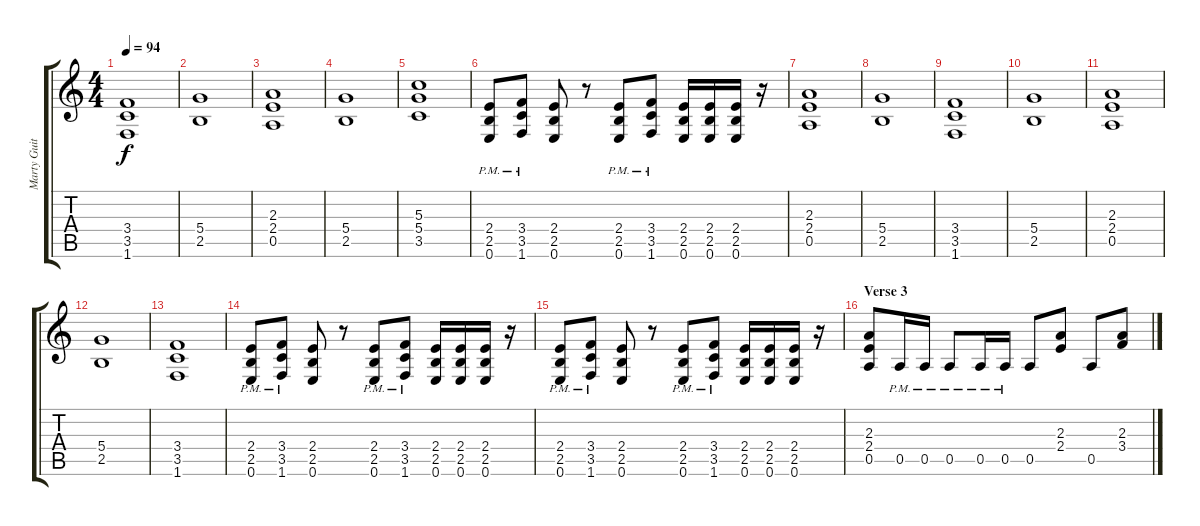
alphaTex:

\track ("Marty Guitar" "Marty Guit") {instrument overdrivenguitar}
\staff {score tabs}
\tuning (E4 B3 G3 D3 A2 E2) {hide}
\ts (4 4)
\tempo 94
\clef g2
\ks c
(3.4 3.5 1.6).1{dy f} |
(5.4 2.5).1 |
(2.3 2.4 0.5).1 |
(5.4 2.5).1 |
(5.3 5.4 3.5).1 |
(2.4{pm} 2.5{pm} 0.6{pm}).8 (3.4{pm} 3.5{pm} 1.6{pm}).8 (2.4 2.5 0.6).8 r.8 (2.4{pm} 2.5{pm} 0.6{pm}).8 (3.4{pm} 3.5{pm} 1.6{pm}).8 (2.4 2.5 0.6).16 (2.4 2.5 0.6).16 (2.4 2.5 0.6).16 r.16 |
(2.3 2.4 0.5).1 |
(5.4 2.5).1 |
(3.4 3.5 1.6).1 |
(5.4 2.5).1 |
(2.3 2.4 0.5).1 |
(5.4 2.5).1 |
(3.4 3.5 1.6).1 |
(2.4{pm} 2.5{pm} 0.6{pm}).8 (3.4{pm} 3.5{pm} 1.6{pm}).8 (2.4 2.5 0.6).8 r.8 (2.4{pm} 2.5{pm} 0.6{pm}).8 (3.4{pm} 3.5{pm} 1.6{pm}).8 (2.4 2.5 0.6).16 (2.4 2.5 0.6).16 (2.4 2.5 0.6).16 r.16 |
(2.4{pm} 2.5{pm} 0.6{pm}).8 (3.4{pm} 3.5{pm} 1.6{pm}).8 (2.4 2.5 0.6).8 r.8 (2.4{pm} 2.5{pm} 0.6{pm}).8 (3.4{pm} 3.5{pm} 1.6{pm}).8 (2.4 2.5 0.6).16 (2.4 2.5 0.6).16 (2.4 2.5 0.6).16 r.16 |
\section ("" "Verse 3")
(2.3 2.4 0.5).8{volume 14} 0.5{pm}.16 0.5{pm}.16 0.5{pm}.8 0.5{pm}.16 0.5{pm}.16 0.5.8 (2.3 2.4).8 0.5.8 (2.3 3.4).8
